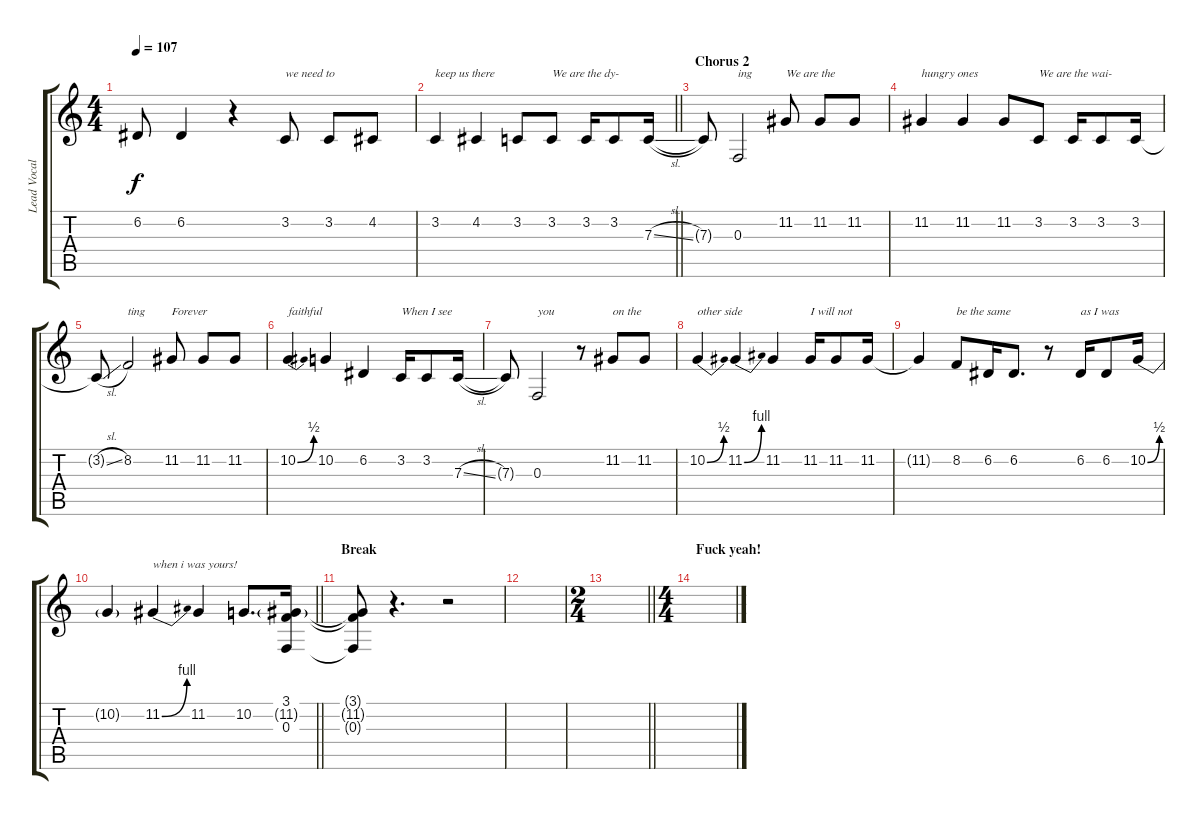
\track ("Lead Vocals" "Lead Vocal") {instrument lead2sawtooth}
\staff {score tabs}
\tuning (D4 A3 F3 C3 G2 D2) {hide}
\ts (4 4)
\tempo 107
\clef g2
\ks c
6.2{t}.8{dy f} 6.2.4 r.4 3.2.8{txt "we need to"} 3.2.8 4.2.8 |
\barLineRight lightlight
3.2.4{txt "keep us there"} 4.2.4 3.2.8 3.2.8{txt "We are the dy-"} 3.2.16 3.2.8 7.3{sl}.16 |
\section ("" "Chorus 2")
7.3{t}.8 0.3.2{txt "ing"} 11.2.8{txt "We are the"} 11.2.8 11.2.8 |
11.2.4{txt "hungry ones"} 11.2.4 11.2.8 3.2.8{txt "We are the wai-"} 3.2.16 3.2.8 3.2.16 |
3.2{sl t}.8 8.2.2{txt "ting"} 11.2.8{txt "Forever"} 11.2.8 11.2.8 |
10.2{be (bend 0 0 60 2)}.4{txt "faithful"} 10.2.4 6.2.4 3.2.16{txt "When I see"} 3.2.8 7.3{sl}.16 |
7.3{t}.8 0.3.2{txt "you"} r.8 11.2.8{txt "on the"} 11.2.8 |
10.2{be (bend 0 0 60 2)}.4{txt "other side"} 11.2{be (bend 0 0 60 4)}.4 11.2.4 11.2.16{txt "I will not"} 11.2.8 11.2.16 |
11.2{t}.4 8.2.8{txt "be the same"} 6.2.16 6.2.8{d} r.8 6.2.16{txt "as I was"} 6.2.8 10.2{be (bend 0 0 60 2)}.16 |
\barLineRight lightlight
10.2{t}.4 11.2{be (bend 0 0 60 4)}.4{txt "when i was yours!"} 11.2.4 10.2.8{d} (3.1 11.2{g} 0.3).16 |
\section ("" "Break")
(3.1{t} 11.2{t} 0.3{t}).8 r.4{d} r.2 |
|
\ts (2 4)
\barLineRight lightlight
|
\ts (4 4)
\section ("" "Fuck yeah!")
